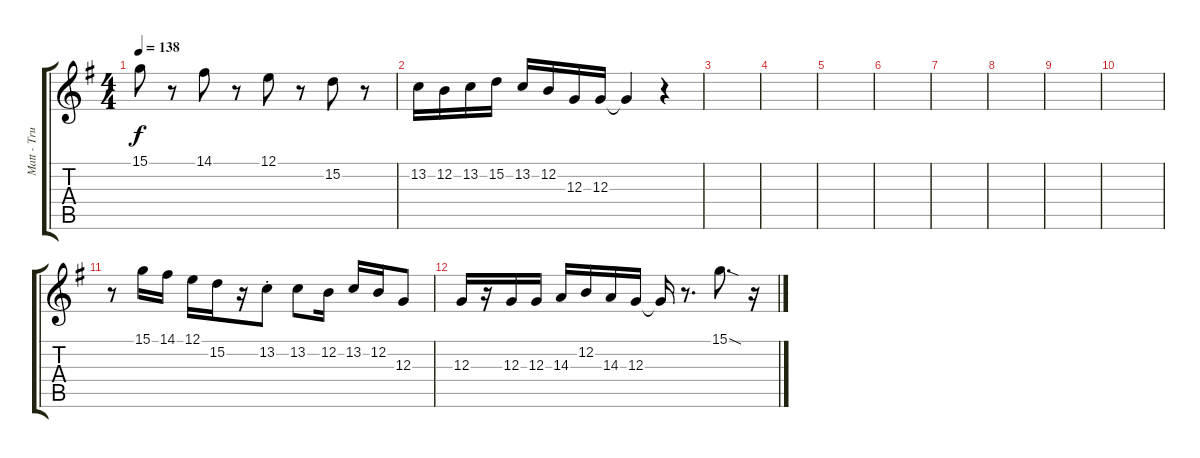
\track ("Matt - Trumpet" "Matt - Tru") {instrument trumpet}
\staff {score tabs}
\tuning (E4 B3 G3 D3 A2 E2) {hide}
\ts (4 4)
\tempo 138
\clef g2
\ks g
15.1.8{dy f} r.8 14.1.8 r.8 12.1.8 r.8 15.2.8 r.8 |
13.2.16 12.2.16 13.2.16 15.2.16 13.2.16 12.2.16 12.3.16 12.3.16 12.3{t}.4 r.4 |
|
|
|
|
|
|
|
|
r.8 15.1.16 14.1.16 12.1.16 15.2.16 r.16 13.2{st}.8 13.2.8 12.2.16 13.2.16 12.2.16 12.3.8 |
12.3.16 r.16 12.3.16 12.3.16 14.3.16 12.2.16 14.3.16 12.3.16 12.3{t}.16 r.8{d} 15.1{sod}.8{d} r.16
